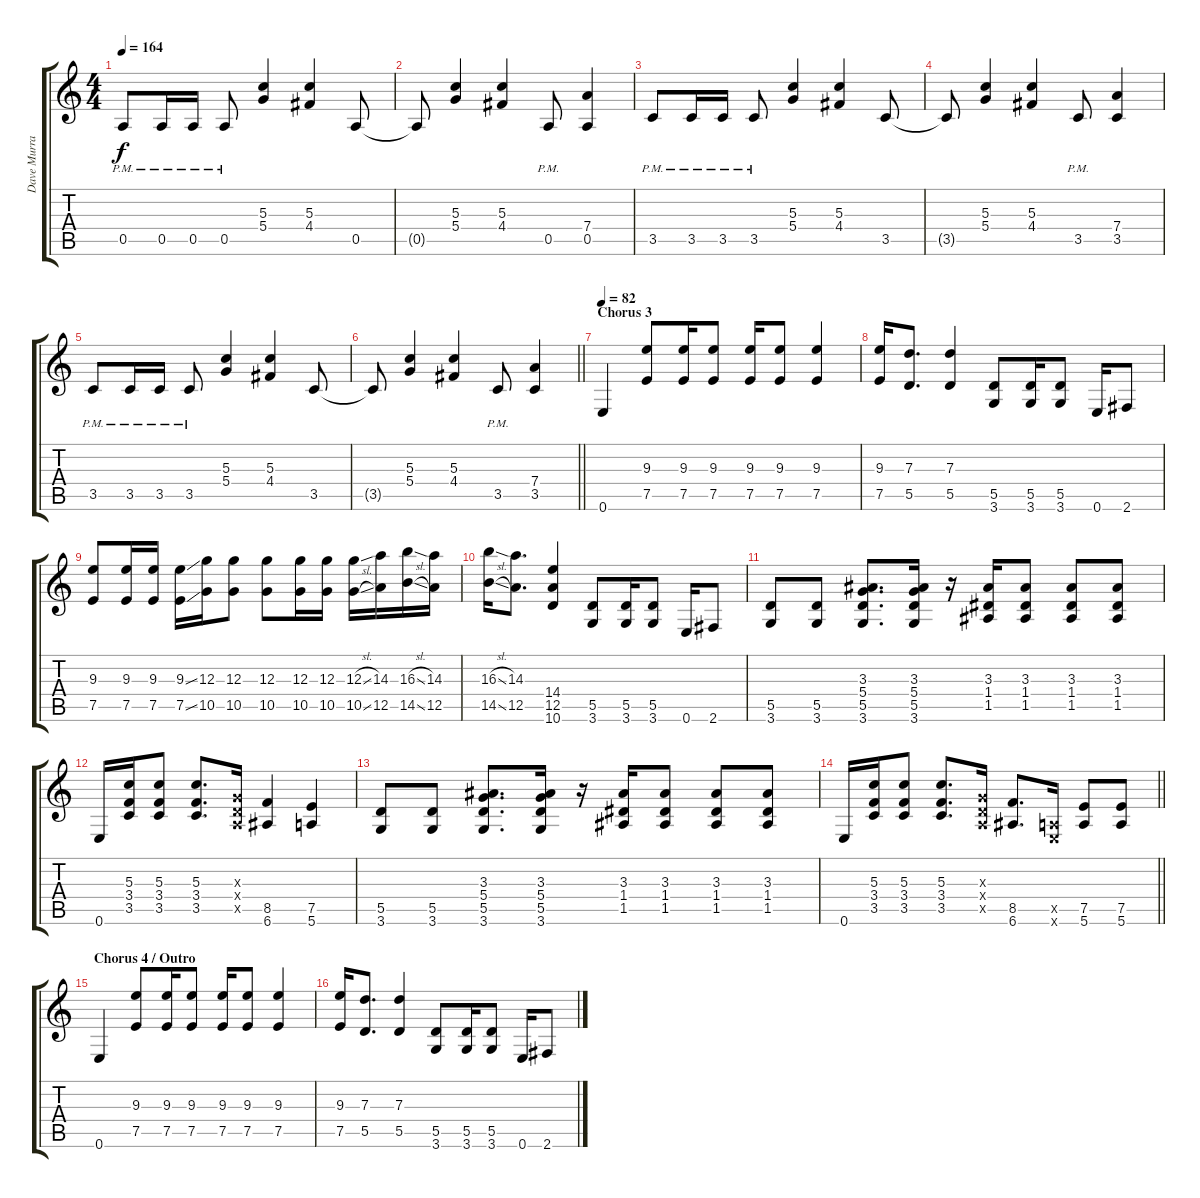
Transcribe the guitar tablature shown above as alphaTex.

\track ("Dave Murray" "Dave Murra") {instrument overdrivenguitar}
\staff {score tabs}
\tuning (E4 B3 G3 D3 A2 E2) {hide}
\ts (4 4)
\tempo 164
\clef g2
\ks c
0.5{pm}.8{dy f} 0.5{pm}.16 0.5{pm}.16 0.5{pm}.8 (5.3 5.4).4 (5.3 4.4).4 0.5.8 |
0.5{t}.8 (5.3 5.4).4 (5.3 4.4).4 0.5{pm}.8 (7.4 0.5).4 |
3.5{pm}.8 3.5{pm}.16 3.5{pm}.16 3.5{pm}.8 (5.3 5.4).4 (5.3 4.4).4 3.5.8 |
3.5{t}.8 (5.3 5.4).4 (5.3 4.4).4 3.5{pm}.8 (7.4 3.5).4 |
3.5{pm}.8 3.5{pm}.16 3.5{pm}.16 3.5{pm}.8 (5.3 5.4).4 (5.3 4.4).4 3.5.8 |
\barLineRight lightlight
3.5{t}.8 (5.3 5.4).4 (5.3 4.4).4 3.5{pm}.8 (7.4 3.5).4 |
\section ("" "Chorus 3")
\tempo 82
0.6.4 (9.3 7.5).8 (9.3 7.5).16 (9.3 7.5).8 (9.3 7.5).16 (9.3 7.5).8 (9.3 7.5).4 |
(9.3 7.5).16 (7.3 5.5).8{d} (7.3 5.5).4 (5.5 3.6).8 (5.5 3.6).16 (5.5 3.6).8 0.6.16 2.6.8 |
(9.3 7.5).8 (9.3 7.5).16 (9.3 7.5).16 (9.3{ss} 7.5{ss}).16 (12.3 10.5).16 (12.3 10.5).8 (12.3 10.5).8 (12.3 10.5).16 (12.3 10.5).16 (12.3{sl} 10.5{sl}).16 (14.3 12.5).16 (16.3{sl} 14.5{sl}).16 (14.3 12.5).16 |
(16.3{sl} 14.5{sl}).16 (14.3 12.5).8{d} (14.4 12.5 10.6).4 (5.5 3.6).8 (5.5 3.6).16 (5.5 3.6).8 0.6.16 2.6.8 |
(5.5 3.6).8 (5.5 3.6).8 (3.3 5.4 5.5 3.6).8{d} (3.3 5.4 5.5 3.6).16 r.16 (3.3 1.4 1.5).16 (3.3 1.4 1.5).8 (3.3 1.4 1.5).8 (3.3 1.4 1.5).8 |
0.6.16 (5.3 3.4 3.5).16 (5.3 3.4 3.5).8 (5.3 3.4 3.5).8{d} (0.3{x} 0.4{x} 0.5{x}).16 (8.5 6.6).4 (7.5 5.6).4 |
(5.5 3.6).8 (5.5 3.6).8 (3.3 5.4 5.5 3.6).8{d} (3.3 5.4 5.5 3.6).16 r.16 (3.3 1.4 1.5).16 (3.3 1.4 1.5).8 (3.3 1.4 1.5).8 (3.3 1.4 1.5).8 |
\barLineRight lightlight
0.6.16 (5.3 3.4 3.5).16 (5.3 3.4 3.5).8 (5.3 3.4 3.5).8{d} (0.3{x} 0.4{x} 0.5{x}).16 (8.5 6.6).8{d} (0.5{x} 0.6{x}).16 (7.5 5.6).8 (7.5 5.6).8 |
\section ("" "Chorus 4 / Outro")
0.6.4 (9.3 7.5).8 (9.3 7.5).16 (9.3 7.5).8 (9.3 7.5).16 (9.3 7.5).8 (9.3 7.5).4 |
(9.3 7.5).16 (7.3 5.5).8{d} (7.3 5.5).4 (5.5 3.6).8 (5.5 3.6).16 (5.5 3.6).8 0.6.16 2.6.8
